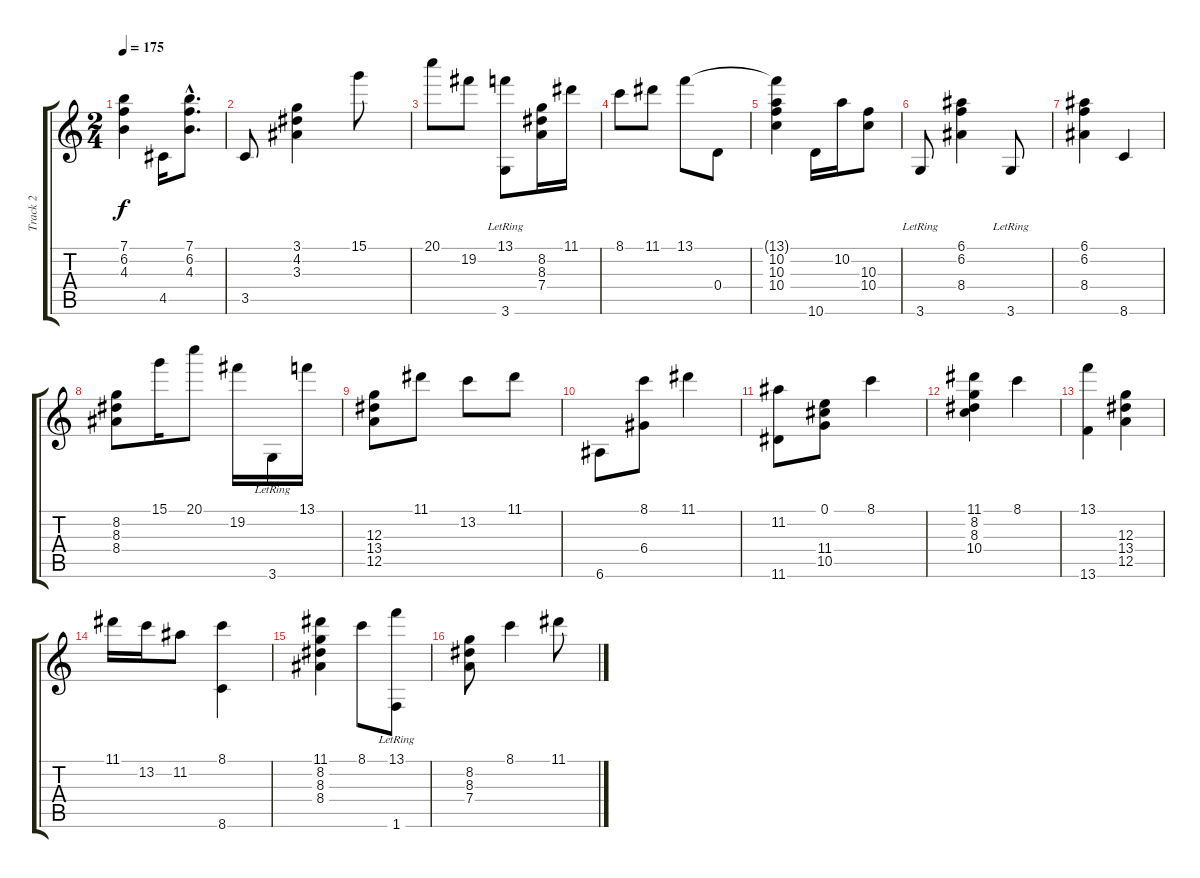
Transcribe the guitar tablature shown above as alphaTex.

\track ("Track 2" "Track 2") {instrument acousticguitarnylon}
\staff {score tabs}
\tuning (E4 B3 G3 D3 A2 E2) {hide}
\ts (2 4)
\tempo 175
\clef g2
\ks c
(7.1 6.2 4.3).4{dy f} 4.5.16 (7.1{hac} 6.2{hac} 4.3{hac}).8{d} |
3.5.8 (3.1 4.2 3.3).4 15.1.8 |
20.1.8 19.2.8 (13.1 3.6{lr}).8 (8.2 8.3 7.4).16 11.1.16 |
8.1.8 11.1.8 13.1.8 0.4.8 |
(13.1{t} 10.2 10.3 10.4).4 10.6.16 10.2.16 (10.3 10.4).8 |
3.6{lr}.8 (6.1 6.2 8.4).4 3.6{lr}.8 |
(6.1 6.2 8.4).4 8.6.4 |
(8.2 8.3 8.4).8 15.1.16 20.1.8 19.2.16 3.6{lr}.16 13.1.16 |
(12.3 13.4 12.5).8 11.1.8 13.2.8 11.1.8 |
6.6.8 (8.1 6.4).8 11.1.4 |
(11.2 11.6).8 (0.1 11.4 10.5).8 8.1.4 |
(11.1 8.2 8.3 10.4).4 8.1.4 |
(13.1 13.6).4 (12.3 13.4 12.5).4 |
11.1.16 13.2.16 11.2.8 (8.1 8.6).4 |
(11.1 8.2 8.3 8.4).4 8.1.8 (13.1 1.6{lr}).8 |
(8.2 8.3 7.4).8 8.1.4 11.1.8
